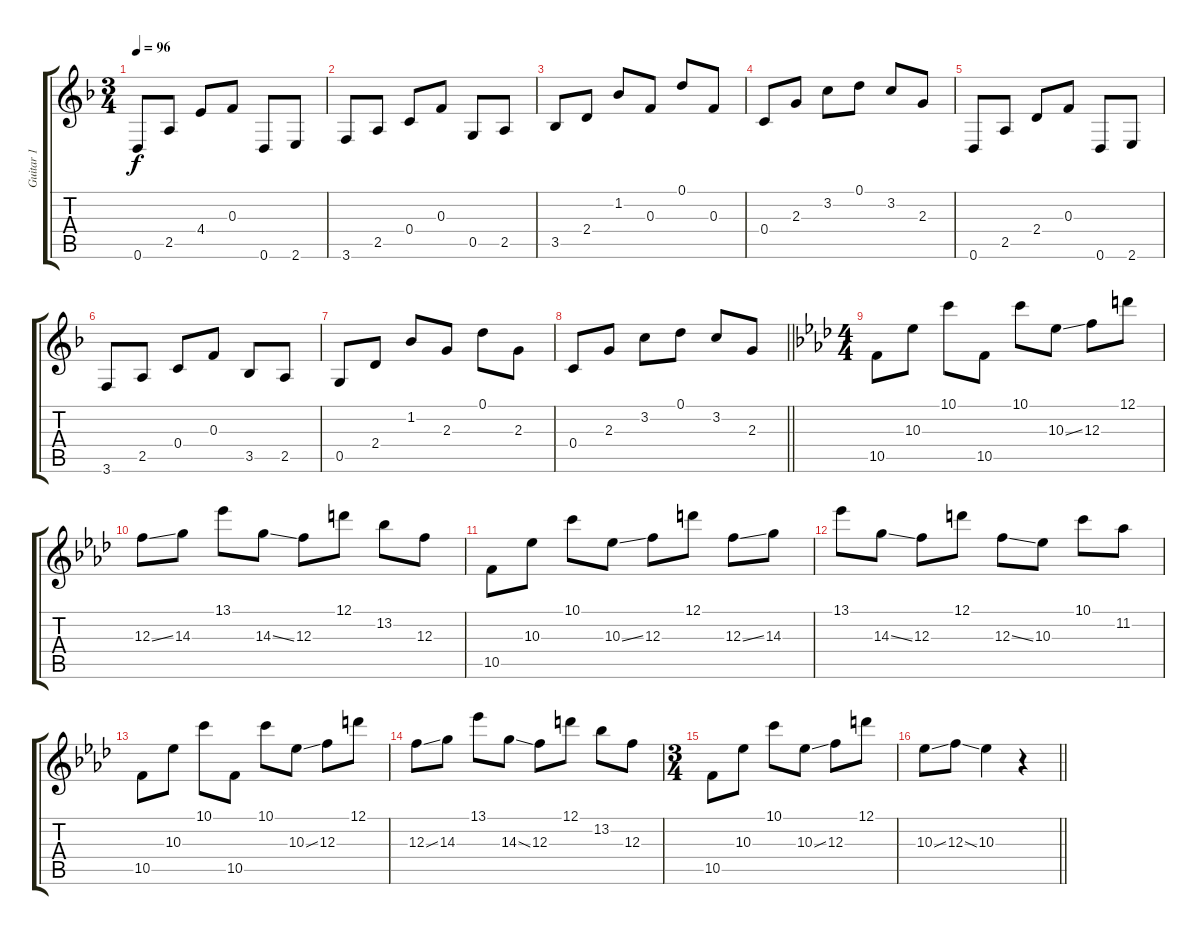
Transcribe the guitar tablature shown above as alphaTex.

\track ("Guitar 1" "Guitar 1") {solo instrument acousticguitarnylon}
\staff {score tabs}
\tuning (D4 A3 F3 C3 G2 D2) {hide}
\ts (3 4)
\tempo 96
\clef g2
\ks dminor
0.6.8{dy f} 2.5.8 4.4.8 0.3.8 0.6.8 2.6.8 |
3.6.8 2.5.8 0.4.8 0.3.8 0.5.8 2.5.8 |
3.5.8 2.4.8 1.2.8 0.3.8 0.1.8 0.3.8 |
0.4.8 2.3.8 3.2.8 0.1.8 3.2.8 2.3.8 |
0.6.8 2.5.8 2.4.8 0.3.8 0.6.8 2.6.8 |
3.6.8 2.5.8 0.4.8 0.3.8 3.5.8 2.5.8 |
0.5.8 2.4.8 1.2.8 2.3.8 0.1.8 2.3.8 |
\barLineRight lightlight
0.4.8 2.3.8 3.2.8 0.1.8 3.2.8 2.3.8 |
\ts (4 4)
\ks fminor
10.5.8 10.3.8 10.1.8 10.5.8 10.1.8 10.3{ss}.8 12.3.8 12.1.8 |
12.3{ss}.8 14.3.8 13.1.8 14.3{ss}.8 12.3.8 12.1.8 13.2.8 12.3.8 |
10.5.8 10.3.8 10.1.8 10.3{ss}.8 12.3.8 12.1.8 12.3{ss}.8 14.3.8 |
13.1.8 14.3{ss}.8 12.3.8 12.1.8 12.3{ss}.8 10.3.8 10.1.8 11.2.8 |
10.5.8 10.3.8 10.1.8 10.5.8 10.1.8 10.3{ss}.8 12.3.8 12.1.8 |
12.3{ss}.8 14.3.8 13.1.8 14.3{ss}.8 12.3.8 12.1.8 13.2.8 12.3.8 |
\ts (3 4)
10.5.8 10.3.8 10.1.8 10.3{ss}.8 12.3.8 12.1.8 |
\barLineRight lightlight
10.3{ss}.8 12.3{ss}.8 10.3.4 r.4
